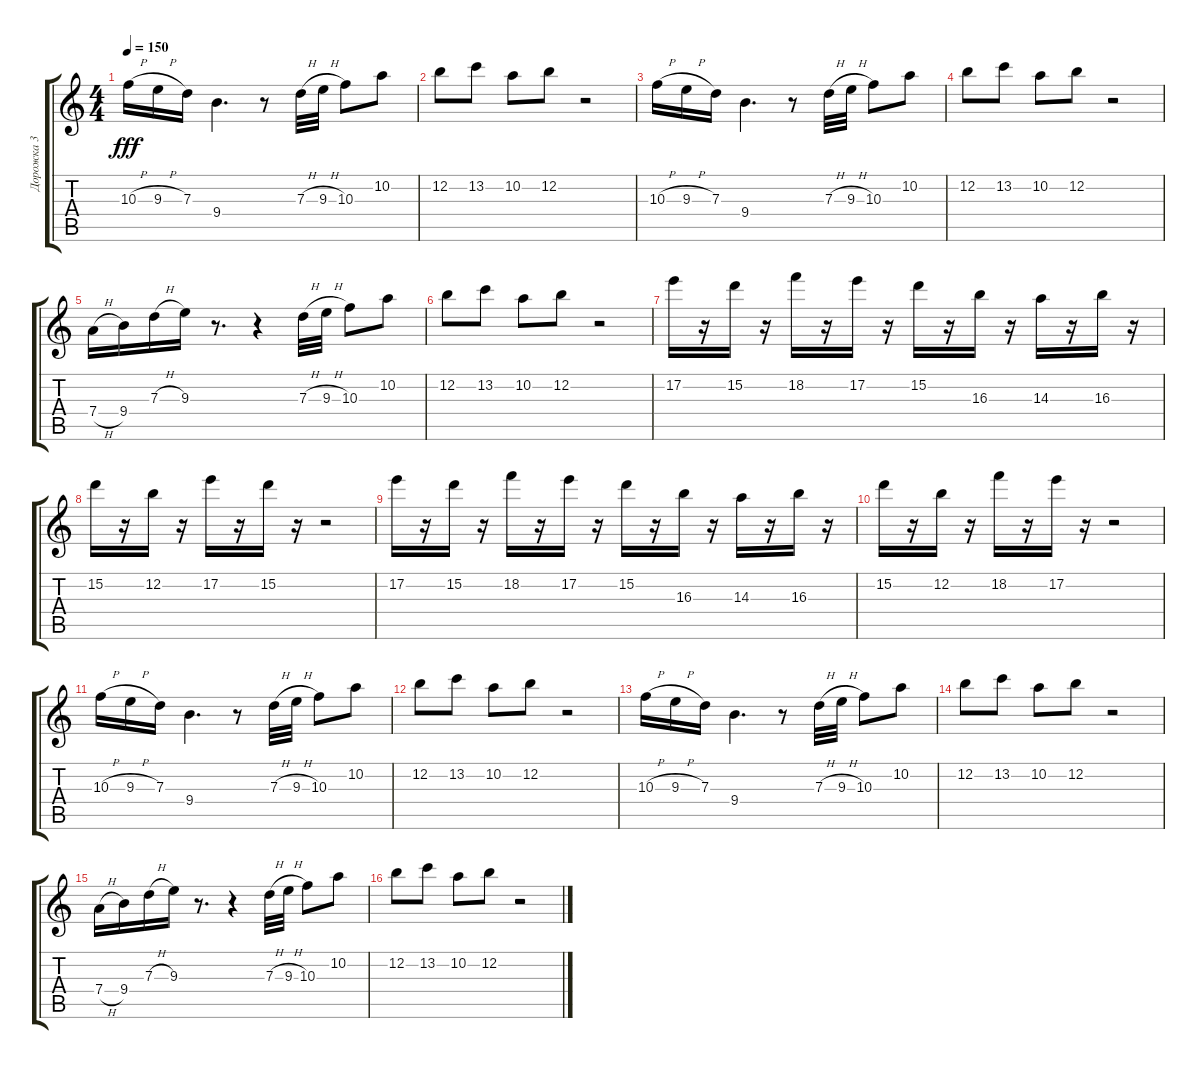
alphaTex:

\track ("Дорожка 3" "Дорожка 3") {instrument electricguitarjazz}
\staff {score tabs}
\tuning (E4 B3 G3 D3 A2 E2) {hide}
\ts (4 4)
\tempo 150
\clef g2
\ks c
10.3{h}.16{dy fff} 9.3{h}.16 7.3.16 9.4.4{d} r.8 7.3{h}.32 9.3{h}.32 10.3.8 10.2.8 |
12.2.8 13.2.8 10.2.8 12.2.8 r.2 |
10.3{h}.16 9.3{h}.16 7.3.16 9.4.4{d} r.8 7.3{h}.32 9.3{h}.32 10.3.8 10.2.8 |
12.2.8 13.2.8 10.2.8 12.2.8 r.2 |
7.4{h}.16 9.4.16 7.3{h}.16 9.3.16 r.8{d} r.4 7.3{h}.32 9.3{h}.32 10.3.8 10.2.8 |
12.2.8 13.2.8 10.2.8 12.2.8 r.2 |
17.2.16 r.16 15.2.16 r.16 18.2.16 r.16 17.2.16 r.16 15.2.16 r.16 16.3.16 r.16 14.3.16 r.16 16.3.16 r.16 |
15.2.16 r.16 12.2.16 r.16 17.2.16 r.16 15.2.16 r.16 r.2 |
17.2.16 r.16 15.2.16 r.16 18.2.16 r.16 17.2.16 r.16 15.2.16 r.16 16.3.16 r.16 14.3.16 r.16 16.3.16 r.16 |
15.2.16 r.16 12.2.16 r.16 18.2.16 r.16 17.2.16 r.16 r.2 |
10.3{h}.16 9.3{h}.16 7.3.16 9.4.4{d} r.8 7.3{h}.32 9.3{h}.32 10.3.8 10.2.8 |
12.2.8 13.2.8 10.2.8 12.2.8 r.2 |
10.3{h}.16 9.3{h}.16 7.3.16 9.4.4{d} r.8 7.3{h}.32 9.3{h}.32 10.3.8 10.2.8 |
12.2.8 13.2.8 10.2.8 12.2.8 r.2 |
7.4{h}.16 9.4.16 7.3{h}.16 9.3.16 r.8{d} r.4 7.3{h}.32 9.3{h}.32 10.3.8 10.2.8 |
12.2.8 13.2.8 10.2.8 12.2.8 r.2
